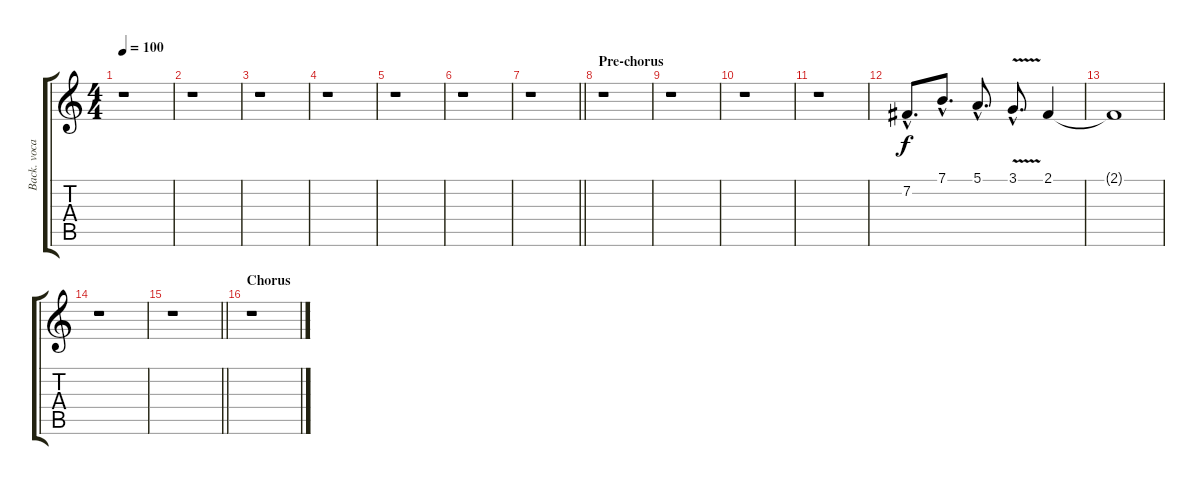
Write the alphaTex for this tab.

\track ("Back. vocals (right)" "Back. voca") {instrument synthvoice}
\staff {score tabs}
\tuning (E4 B3 G3 D3 A2 E2) {hide}
\ts (4 4)
\tempo 100
\clef g2
\ks c
r.1{dy f} |
r.1 |
r.1 |
r.1 |
r.1 |
r.1 |
\barLineRight lightlight
r.1 |
\section ("" "Pre-chorus")
r.1 |
r.1 |
r.1 |
r.1 |
7.2{hac}.8{d} 7.1{hac}.8{d} 5.1{hac}.8{d} 3.1{v hac}.8{d} 2.1.4 |
2.1{t}.1{volume 0} |
r.1 |
\barLineRight lightlight
r.1 |
\section ("" "Chorus")
r.1
